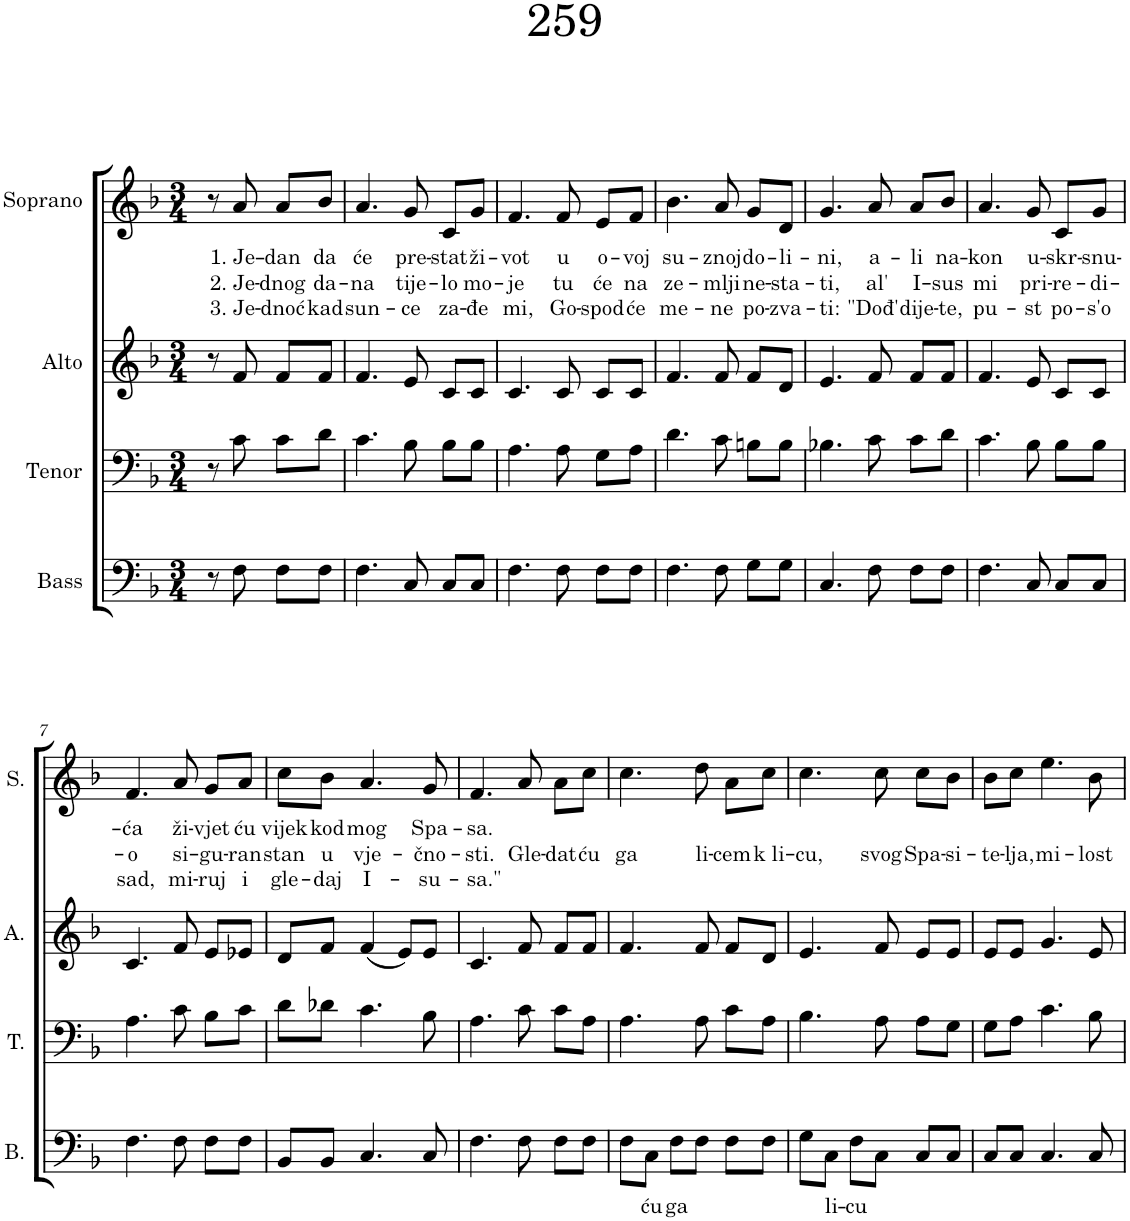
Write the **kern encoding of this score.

**kern	**text	**kern	**kern	**kern	**text	**text	**text
*part4	*part4	*part3	*part2	*part1	*part1	*part1	*part1
*staff4	*staff4	*staff3	*staff2	*staff1	*staff1	*staff1	*staff1
*I"Bass	*	*I"Tenor	*I"Alto	*I"Soprano	*	*	*
*I'B.	*	*I'T.	*I'A.	*I'S.	*	*	*
*clefF4	*	*clefF4	*clefG2	*clefG2	*	*	*
*k[b-]	*	*k[b-]	*k[b-]	*k[b-]	*	*	*
*M3/4	*	*M3/4	*M3/4	*M3/4	*	*	*
=1	=1	=1	=1	=1	=1	=1	=1
8r	.	8r	8r	8r	.	.	.
!	!	!	!	!	!LO:LY:b	!LO:LY:b	!LO:LY:b
8F\	.	8c\	8f/	8a/	1. Je-	2. Je-	3. Je-
!	!	!	!	!	!LO:LY:b	!LO:LY:b	!LO:LY:b
8F\L	.	8c\L	8f/L	8a/L	-dan	-dnog	-dnoć
!	!	!	!	!	!LO:LY:b	!LO:LY:b	!LO:LY:b
8F\J	.	8d\J	8f/J	8b-/J	da	da-	kad
=2	=2	=2	=2	=2	=2	=2	=2
!	!	!	!	!	!LO:LY:b	!LO:LY:b	!LO:LY:b
4.F\	.	4.c\	4.f/	4.a/	će	-na	sun-
!	!	!	!	!	!LO:LY:b	!LO:LY:b	!LO:LY:b
8C/	.	8B-\	8e/	8g/	pre-	tije-	-ce
!	!	!	!	!	!LO:LY:b	!LO:LY:b	!LO:LY:b
8C/L	.	8B-\L	8c/L	8c/L	-stat	-lo	za-
!	!	!	!	!	!LO:LY:b	!LO:LY:b	!LO:LY:b
8C/J	.	8B-\J	8c/J	8g/J	ži-	mo-	-đe
=3	=3	=3	=3	=3	=3	=3	=3
!	!	!	!	!	!LO:LY:b	!LO:LY:b	!LO:LY:b
4.F\	.	4.A\	4.c/	4.f/	-vot	-je	mi,
!	!	!	!	!	!LO:LY:b	!LO:LY:b	!LO:LY:b
8F\	.	8A\	8c/	8f/	u	tu	Go-
!	!	!	!	!	!LO:LY:b	!LO:LY:b	!LO:LY:b
8F\L	.	8G\L	8c/L	8e/L	o-	će	-spod
!	!	!	!	!	!LO:LY:b	!LO:LY:b	!LO:LY:b
8F\J	.	8A\J	8c/J	8f/J	-voj	na	će
=4	=4	=4	=4	=4	=4	=4	=4
!	!	!	!	!	!LO:LY:b	!LO:LY:b	!LO:LY:b
4.F\	.	4.d\	4.f/	4.b-\	su-	ze-	me-
!	!	!	!	!	!LO:LY:b	!LO:LY:b	!LO:LY:b
8F\	.	8c\	8f/	8a/	-znoj	-mlji	-ne
!	!	!	!	!	!LO:LY:b	!LO:LY:b	!LO:LY:b
8G\L	.	8Bn\L	8f/L	8g/L	do-	ne-	po-
!	!	!	!	!	!LO:LY:b	!LO:LY:b	!LO:LY:b
8G\J	.	8B\J	8d/J	8d/J	-li-	-sta-	-zva-
=5	=5	=5	=5	=5	=5	=5	=5
!	!	!	!	!	!LO:LY:b	!LO:LY:b	!LO:LY:b
4.C/	.	4.B-X\	4.e/	4.g/	-ni,	-ti,	-ti:
!	!	!	!	!	!LO:LY:b	!LO:LY:b	!LO:LY:b
8F\	.	8c\	8f/	8a/	a-	al'	"Dođ'
!	!	!	!	!	!LO:LY:b	!LO:LY:b	!LO:LY:b
8F\L	.	8c\L	8f/L	8a/L	-li	I-	dije-
!	!	!	!	!	!LO:LY:b	!LO:LY:b	!LO:LY:b
8F\J	.	8d\J	8f/J	8b-/J	na-	-sus	-te,
=6	=6	=6	=6	=6	=6	=6	=6
!	!	!	!	!	!LO:LY:b	!LO:LY:b	!LO:LY:b
4.F\	.	4.c\	4.f/	4.a/	-kon	mi	pu-
!	!	!	!	!	!LO:LY:b	!LO:LY:b	!LO:LY:b
8C/	.	8B-\	8e/	8g/	u-	pri-	-st
!	!	!	!	!	!LO:LY:b	!LO:LY:b	!LO:LY:b
8C/L	.	8B-\L	8c/L	8c/L	-skr-	-re-	po-
!	!	!	!	!	!LO:LY:b	!LO:LY:b	!LO:LY:b
8C/J	.	8B-\J	8c/J	8g/J	-snu-	-di-	-s'o
!!LO:LB:g=z
=7	=7	=7	=7	=7	=7	=7	=7
!	!	!	!	!	!LO:LY:b	!LO:LY:b	!LO:LY:b
4.F\	.	4.A\	4.c/	4.f/	-ća	-o	sad,
!	!	!	!	!	!LO:LY:b	!LO:LY:b	!LO:LY:b
8F\	.	8c\	8f/	8a/	ži-	si-	mi-
!	!	!	!	!	!LO:LY:b	!LO:LY:b	!LO:LY:b
8F\L	.	8B-\L	8e/L	8g/L	-vjet	-gu-	-ruj
!	!	!	!	!	!LO:LY:b	!LO:LY:b	!LO:LY:b
8F\J	.	8c\J	8e-X/J	8a/J	ću	-ran	i
=8	=8	=8	=8	=8	=8	=8	=8
!	!	!	!	!	!LO:LY:b	!LO:LY:b	!LO:LY:b
8BB-/L	.	8d\L	8d/L	8cc\L	vijek	stan	gle-
!	!	!	!	!	!LO:LY:b	!LO:LY:b	!LO:LY:b
8BB-/J	.	8d-X\J	8f/J	8b-\J	kod	u	-daj
!	!	!	!	!	!LO:LY:b	!LO:LY:b	!LO:LY:b
4.C/	.	4.c\	(4f/	4.a/	mog	vje-	I-
.	.	.	8e/L)	.	.	.	.
!	!	!	!	!	!LO:LY:b	!LO:LY:b	!LO:LY:b
8C/	.	8B-\	8e/J	8g/	Spa-	-čno-	-su-
=9	=9	=9	=9	=9	=9	=9	=9
!	!	!	!	!	!LO:LY:b	!LO:LY:b	!LO:LY:b
4.F\	.	4.A\	4.c/	4.f/	-sa.	-sti.	-sa."
!	!	!	!	!	!	!LO:LY:b	!
8F\	.	8c\	8f/	8a/	.	Gle-	.
!	!	!	!	!	!	!LO:LY:b	!
8F\L	.	8c\L	8f/L	8a\L	.	-dat	.
!	!	!	!	!	!	!LO:LY:b	!
8F\J	.	8A\J	8f/J	8cc\J	.	ću	.
=10	=10	=10	=10	=10	=10	=10	=10
!	!	!	!	!	!	!LO:LY:b	!
8F\L	.	4.A\	4.f/	4.cc\	.	ga	.
!	!LO:LY:b	!	!	!	!	!	!
8C\J	ću	.	.	.	.	.	.
!	!LO:LY:b	!	!	!	!	!	!
8F\L	ga	.	.	.	.	.	.
!	!	!	!	!	!	!LO:LY:b	!
8F\J	.	8A\	8f/	8dd\	.	li-	.
!	!	!	!	!	!	!LO:LY:b	!
8F\L	.	8c\L	8f/L	8a\L	.	-cem	.
!	!	!	!	!	!	!LO:LY:b	!
8F\J	.	8A\J	8d/J	8cc\J	.	k li-	.
=11	=11	=11	=11	=11	=11	=11	=11
!	!	!	!	!	!	!LO:LY:b	!
8G\L	.	4.B-\	4.e/	4.cc\	.	-cu,	.
!	!LO:LY:b	!	!	!	!	!	!
8C\J	li-	.	.	.	.	.	.
!	!LO:LY:b	!	!	!	!	!	!
8F\L	-cu	.	.	.	.	.	.
!	!	!	!	!	!	!LO:LY:b	!
8C\J	.	8A\	8f/	8cc\	.	svog	.
!	!	!	!	!	!	!LO:LY:b	!
8C/L	.	8A\L	8e/L	8cc\L	.	Spa-	.
!	!	!	!	!	!	!LO:LY:b	!
8C/J	.	8G\J	8e/J	8b-\J	.	-si-	.
=12	=12	=12	=12	=12	=12	=12	=12
!	!	!	!	!	!	!LO:LY:b	!
8C/L	.	8G\L	8e/L	8b-\L	.	-te-	.
!	!	!	!	!	!	!LO:LY:b	!
8C/J	.	8A\J	8e/J	8cc\J	.	-lja,	.
!	!	!	!	!	!	!LO:LY:b	!
4.C/	.	4.c\	4.g/	4.ee\	.	mi-	.
!	!	!	!	!	!	!LO:LY:b	!
8C/	.	8B-\	8e/	8b-\	.	-lost	.
=	=	=	=	=	=	=	=
*-	*-	*-	*-	*-	*-	*-	*-
